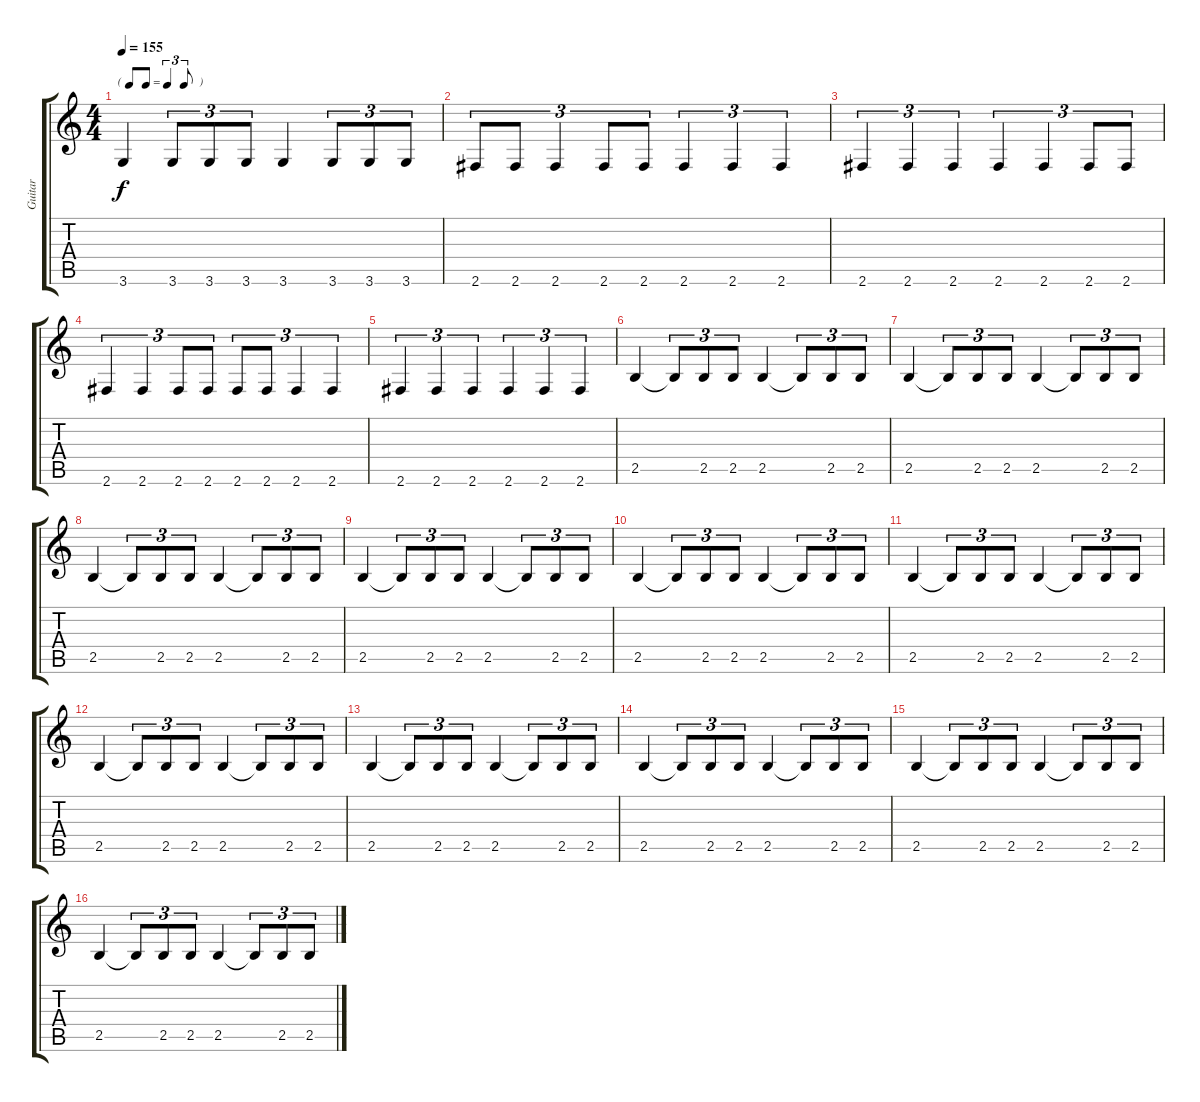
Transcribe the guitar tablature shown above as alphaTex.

\track ("Guitar" "Guitar") {instrument overdrivenguitar}
\staff {score tabs}
\tuning (E4 B3 G3 D3 A2 E2) {hide}
\ts (4 4)
\tf triplet8th
\tempo 155
\clef g2
\ks c
3.6.4{dy f} 3.6.8{tu (3 2)} 3.6.8{tu (3 2)} 3.6.8{tu (3 2)} 3.6.4 3.6.8{tu (3 2)} 3.6.8{tu (3 2)} 3.6.8{tu (3 2)} |
2.6.8{tu (3 2)} 2.6.8{tu (3 2)} 2.6.4{tu (3 2)} 2.6.8{tu (3 2)} 2.6.8{tu (3 2)} 2.6.4{tu (3 2)} 2.6.4{tu (3 2)} 2.6.4{tu (3 2)} |
2.6.4{tu (3 2)} 2.6.4{tu (3 2)} 2.6.4{tu (3 2)} 2.6.4{tu (3 2)} 2.6.4{tu (3 2)} 2.6.8{tu (3 2)} 2.6.8{tu (3 2)} |
2.6.4{tu (3 2)} 2.6.4{tu (3 2)} 2.6.8{tu (3 2)} 2.6.8{tu (3 2)} 2.6.8{tu (3 2)} 2.6.8{tu (3 2)} 2.6.4{tu (3 2)} 2.6.4{tu (3 2)} |
2.6.4{tu (3 2)} 2.6.4{tu (3 2)} 2.6.4{tu (3 2)} 2.6.4{tu (3 2)} 2.6.4{tu (3 2)} 2.6.4{tu (3 2)} |
2.5.4{volume 10} 2.5{t}.8{tu (3 2)} 2.5.8{tu (3 2)} 2.5.8{tu (3 2)} 2.5.4 2.5{t}.8{tu (3 2)} 2.5.8{tu (3 2)} 2.5.8{tu (3 2)} |
2.5.4 2.5{t}.8{tu (3 2)} 2.5.8{tu (3 2)} 2.5.8{tu (3 2)} 2.5.4 2.5{t}.8{tu (3 2)} 2.5.8{tu (3 2)} 2.5.8{tu (3 2)} |
2.5.4 2.5{t}.8{tu (3 2)} 2.5.8{tu (3 2)} 2.5.8{tu (3 2)} 2.5.4 2.5{t}.8{tu (3 2)} 2.5.8{tu (3 2)} 2.5.8{tu (3 2)} |
2.5.4 2.5{t}.8{tu (3 2)} 2.5.8{tu (3 2)} 2.5.8{tu (3 2)} 2.5.4 2.5{t}.8{tu (3 2)} 2.5.8{tu (3 2)} 2.5.8{tu (3 2)} |
2.5.4 2.5{t}.8{tu (3 2)} 2.5.8{tu (3 2)} 2.5.8{tu (3 2)} 2.5.4 2.5{t}.8{tu (3 2)} 2.5.8{tu (3 2)} 2.5.8{tu (3 2)} |
2.5.4 2.5{t}.8{tu (3 2)} 2.5.8{tu (3 2)} 2.5.8{tu (3 2)} 2.5.4 2.5{t}.8{tu (3 2)} 2.5.8{tu (3 2)} 2.5.8{tu (3 2)} |
2.5.4 2.5{t}.8{tu (3 2)} 2.5.8{tu (3 2)} 2.5.8{tu (3 2)} 2.5.4 2.5{t}.8{tu (3 2)} 2.5.8{tu (3 2)} 2.5.8{tu (3 2)} |
2.5.4 2.5{t}.8{tu (3 2)} 2.5.8{tu (3 2)} 2.5.8{tu (3 2)} 2.5.4 2.5{t}.8{tu (3 2)} 2.5.8{tu (3 2)} 2.5.8{tu (3 2)} |
2.5.4 2.5{t}.8{tu (3 2)} 2.5.8{tu (3 2)} 2.5.8{tu (3 2)} 2.5.4 2.5{t}.8{tu (3 2)} 2.5.8{tu (3 2)} 2.5.8{tu (3 2)} |
2.5.4 2.5{t}.8{tu (3 2)} 2.5.8{tu (3 2)} 2.5.8{tu (3 2)} 2.5.4 2.5{t}.8{tu (3 2)} 2.5.8{tu (3 2)} 2.5.8{tu (3 2)} |
2.5.4 2.5{t}.8{tu (3 2)} 2.5.8{tu (3 2)} 2.5.8{tu (3 2)} 2.5.4 2.5{t}.8{tu (3 2)} 2.5.8{tu (3 2)} 2.5.8{tu (3 2)}
